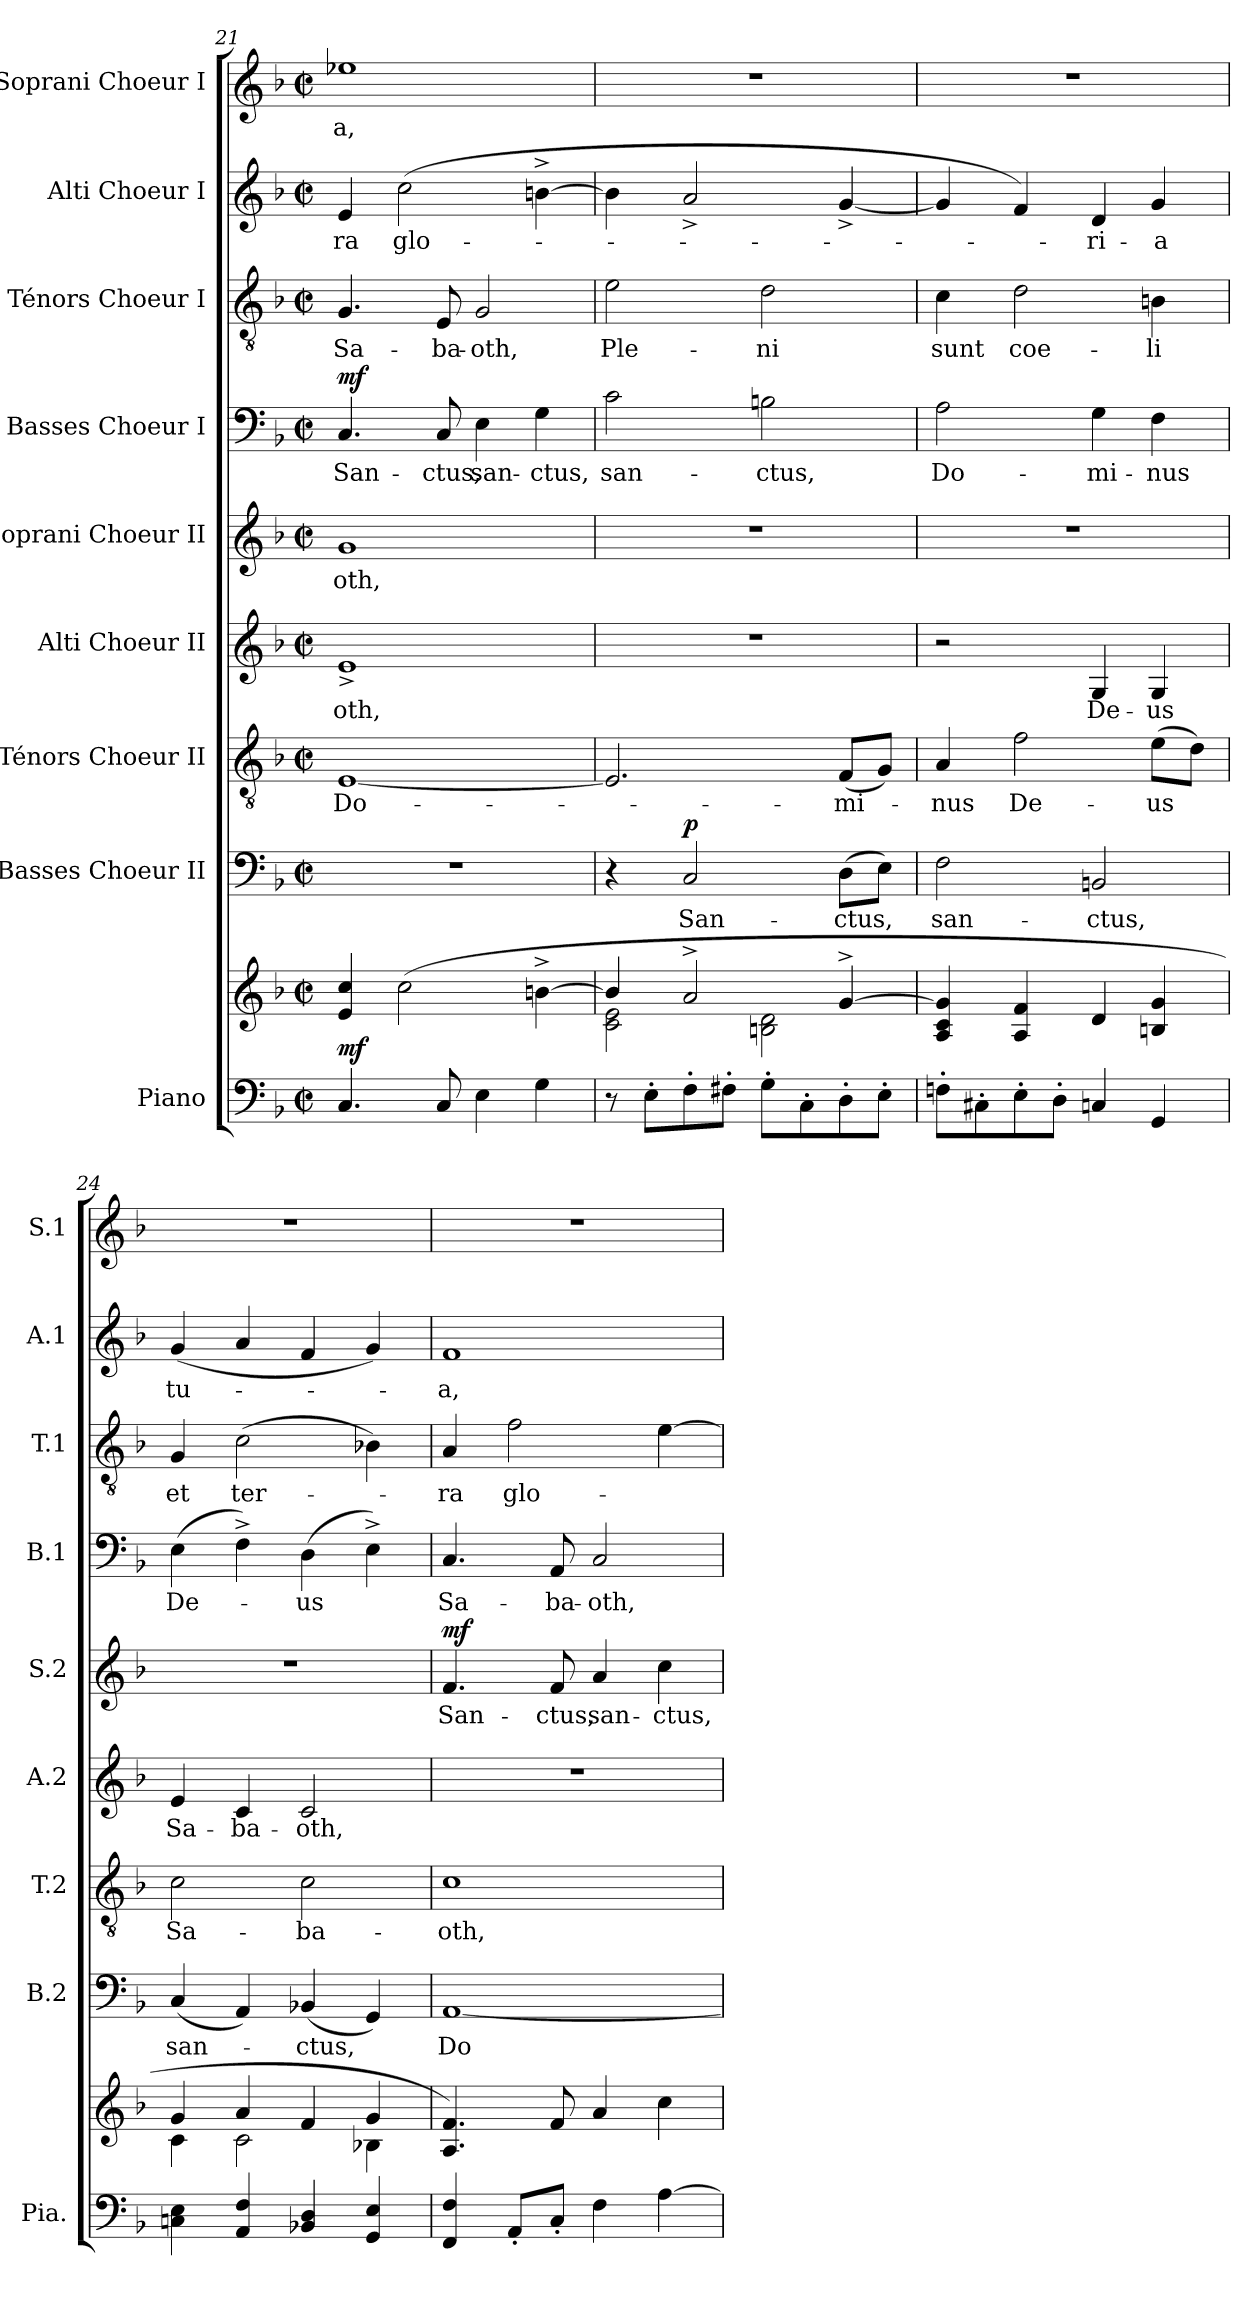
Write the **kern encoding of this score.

**kern	**kern	**dynam	**kern	**text	**dynam	**kern	**text	**kern	**text	**kern	**text	**dynam	**kern	**text	**dynam	**kern	**text	**kern	**text	**kern	**text
*part9	*part9	*part9	*part8	*part8	*part8	*part7	*part7	*part6	*part6	*part5	*part5	*part5	*part4	*part4	*part4	*part3	*part3	*part2	*part2	*part1	*part1
*staff10	*staff9	*staff9/10	*staff8	*staff8	*staff8	*staff7	*staff7	*staff6	*staff6	*staff5	*staff5	*staff5	*staff4	*staff4	*staff4	*staff3	*staff3	*staff2	*staff2	*staff1	*staff1
*I"Piano	*	*	*I"Basses Choeur II	*	*	*I"Ténors Choeur II	*	*I"Alti Choeur II	*	*I"Soprani Choeur II	*	*	*I"Basses Choeur I	*	*	*I"Ténors Choeur I	*	*I"Alti Choeur I	*	*I"Soprani Choeur I	*
*I'Pia.	*	*	*I'B.2	*	*	*I'T.2	*	*I'A.2	*	*I'S.2	*	*	*I'B.1	*	*	*I'T.1	*	*I'A.1	*	*I'S.1	*
*clefF4	*clefG2	*	*clefF4	*	*	*clefGv2	*	*clefG2	*	*clefG2	*	*	*clefF4	*	*	*clefGv2	*	*clefG2	*	*clefG2	*
*	*	*	*	*	*	*	*	*	*	*	*	*	*	*	*	*	*	*	*	*ITrd2c3	*
*k[b-]	*k[b-]	*	*k[b-]	*	*	*k[b-]	*	*k[b-]	*	*k[b-]	*	*	*k[b-]	*	*	*k[b-]	*	*k[b-]	*	*k[f#c#]	*
*M2/2	*M2/2	*	*M2/2	*	*	*M2/2	*	*M2/2	*	*M2/2	*	*	*M2/2	*	*	*M2/2	*	*M2/2	*	*M2/2	*
*met(c|)	*met(c|)	*	*met(c|)	*	*	*met(c|)	*	*met(c|)	*	*met(c|)	*	*	*met(c|)	*	*	*met(c|)	*	*met(c|)	*	*met(c|)	*
=21	=21	=21	=21	=21	=21	=21	=21	=21	=21	=21	=21	=21	=21	=21	=21	=21	=21	=21	=21	=21	=21
!	!	!LO:DY:a=2	!	!	!	!	!	!	!	!	!	!	!	!	!LO:DY:a	!	!	!	!	!	!
4.C/	4e/ 4cc/	mf	1r	.	.	[1E	Do-	1e^	-oth,	1gi	-oth,	.	4.C/	San-	mf	4.G/	Sa-	4e/	-ra	1ccni	-a,
.	(2cc\	.	.	.	.	.	.	.	.	.	.	.	.	.	.	.	.	(2cc\	glo-	.	.
8C/	.	.	.	.	.	.	.	.	.	.	.	.	8C/	-ctus,	.	8E/	-ba-	.	.	.	.
4E\	.	.	.	.	.	.	.	.	.	.	.	.	4E\	san-	.	2G/	-oth,	.	.	.	.
4G\	[4bn^\	.	.	.	.	.	.	.	.	.	.	.	4G\	-ctus,	.	.	.	[4bn^\	.	.	.
=22	=22	=22	=22	=22	=22	=22	=22	=22	=22	=22	=22	=22	=22	=22	=22	=22	=22	=22	=22	=22	=22
*	*^	*	*	*	*	*	*	*	*	*	*	*	*	*	*	*	*	*	*	*	*
8r	4b/]	2c\ 2e\	.	4r	.	.	2.E/]	.	1r	.	1r	.	.	2c\	san-	.	2e\	Ple-	4b\]	.	1r	.
8E'\L	.	.	.	.	.	.	.	.	.	.	.	.	.	.	.	.	.	.	.	.	.	.
!	!	!	!	!	!	!LO:DY:a	!	!	!	!	!	!	!	!	!	!	!	!	!	!	!	!
8F'\	2a^/	.	.	2C/	San-	p	.	.	.	.	.	.	.	.	.	.	.	.	2a^/	.	.	.
8F#X'\J	.	.	.	.	.	.	.	.	.	.	.	.	.	.	.	.	.	.	.	.	.	.
8G'\L	.	2Bn\ 2d\	.	.	.	.	.	.	.	.	.	.	.	2Bn\	-ctus,	.	2d\	-ni	.	.	.	.
8C'\	.	.	.	.	.	.	.	.	.	.	.	.	.	.	.	.	.	.	.	.	.	.
8D'\	[4g^/	.	.	(8D\L	-ctus,	.	(8F/L	-mi-	.	.	.	.	.	.	.	.	.	.	[4g^/	.	.	.
8E'\J	.	.	.	8E\J)	.	.	8G/J)	.	.	.	.	.	.	.	.	.	.	.	.	.	.	.
*	*v	*v	*	*	*	*	*	*	*	*	*	*	*	*	*	*	*	*	*	*	*	*
=23	=23	=23	=23	=23	=23	=23	=23	=23	=23	=23	=23	=23	=23	=23	=23	=23	=23	=23	=23	=23	=23
8Fn'\L	4A/ 4c/ 4g/]	.	2F\	san-	.	4A/	-nus	2r	.	1r	.	.	2A\	Do-	.	4c\	sunt	4g/]	.	1r	.
8C#X'\	.	.	.	.	.	.	.	.	.	.	.	.	.	.	.	.	.	.	.	.	.
8E'\	4A/ 4f/	.	.	.	.	2f\	De-	.	.	.	.	.	.	.	.	2d\	coe-	4f/)	.	.	.
8D'\J	.	.	.	.	.	.	.	.	.	.	.	.	.	.	.	.	.	.	.	.	.
4Cn/	4d/	.	2BBn/	-ctus,	.	.	.	4G/	De-	.	.	.	4G\	-mi-	.	.	.	4d/	-ri-	.	.
4GG/	4Bn/ 4g/	.	.	.	.	(8e\L	-us	4G/	-us	.	.	.	4F\	-nus	.	4Bn\	-li	4g/	-a	.	.
.	.	.	.	.	.	8d\J)	.	.	.	.	.	.	.	.	.	.	.	.	.	.	.
!!LO:PB:g=z
=24	=24	=24	=24	=24	=24	=24	=24	=24	=24	=24	=24	=24	=24	=24	=24	=24	=24	=24	=24	=24	=24
*	*^	*	*	*	*	*	*	*	*	*	*	*	*	*	*	*	*	*	*	*	*
4Cn\ 4E\	4g/	4c\	.	(4C/	san-	.	2c\	Sa-	4e/	Sa-	1r	.	.	(4E\	De-	.	4G/	et	(>4g/	tu-	1r	.
4AA/ 4F/	4a/	2c\	.	4AA/)	.	.	.	.	4c/	-ba-	.	.	.	4F^\)	.	.	(2c\	ter-	4a/	.	.	.
4BB-X/ 4D/	4f/	.	.	(4BB-X/	-ctus,	.	2c\	-ba-	2c/	-oth,	.	.	.	(4D\	-us	.	.	.	4f/	.	.	.
4GG/ 4E/	4g/	4B-X\	.	4GG/)	.	.	.	.	.	.	.	.	.	4E^\)	.	.	4B-X\)	.	4g/)	.	.	.
=25	=25	=25	=25	=25	=25	=25	=25	=25	=25	=25	=25	=25	=25	=25	=25	=25	=25	=25	=25	=25	=25	=25
!	!	!	!	!	!	!	!	!	!	!	!	!	!LO:DY:a	!	!	!	!	!	!	!	!	!
*	*v	*v	*	*	*	*	*	*	*	*	*	*	*	*	*	*	*	*	*	*	*	*
4FF/ 4F/	4.A/ 4.f/)	.	[1AA	Do-	.	1c	-oth,	1r	.	4.fi/	San-	mf	4.C/	Sa-	.	4A/	-ra	1f	-a,	1r	.
8AA'/L	.	.	.	.	.	.	.	.	.	.	.	.	.	.	.	2f\	glo-	.	.	.	.
8C'/J	8f/	.	.	.	.	.	.	.	.	8fi/	-ctus,	.	8AA/	-ba-	.	.	.	.	.	.	.
4F\	4a/	.	.	.	.	.	.	.	.	4ai/	san-	.	2C/	-oth,	.	.	.	.	.	.	.
[4A\	4cc\	.	.	.	.	.	.	.	.	4cci\	-ctus,	.	.	.	.	[4e\	.	.	.	.	.
=	=	=	=	=	=	=	=	=	=	=	=	=	=	=	=	=	=	=	=	=	=
*-	*-	*-	*-	*-	*-	*-	*-	*-	*-	*-	*-	*-	*-	*-	*-	*-	*-	*-	*-	*-	*-
